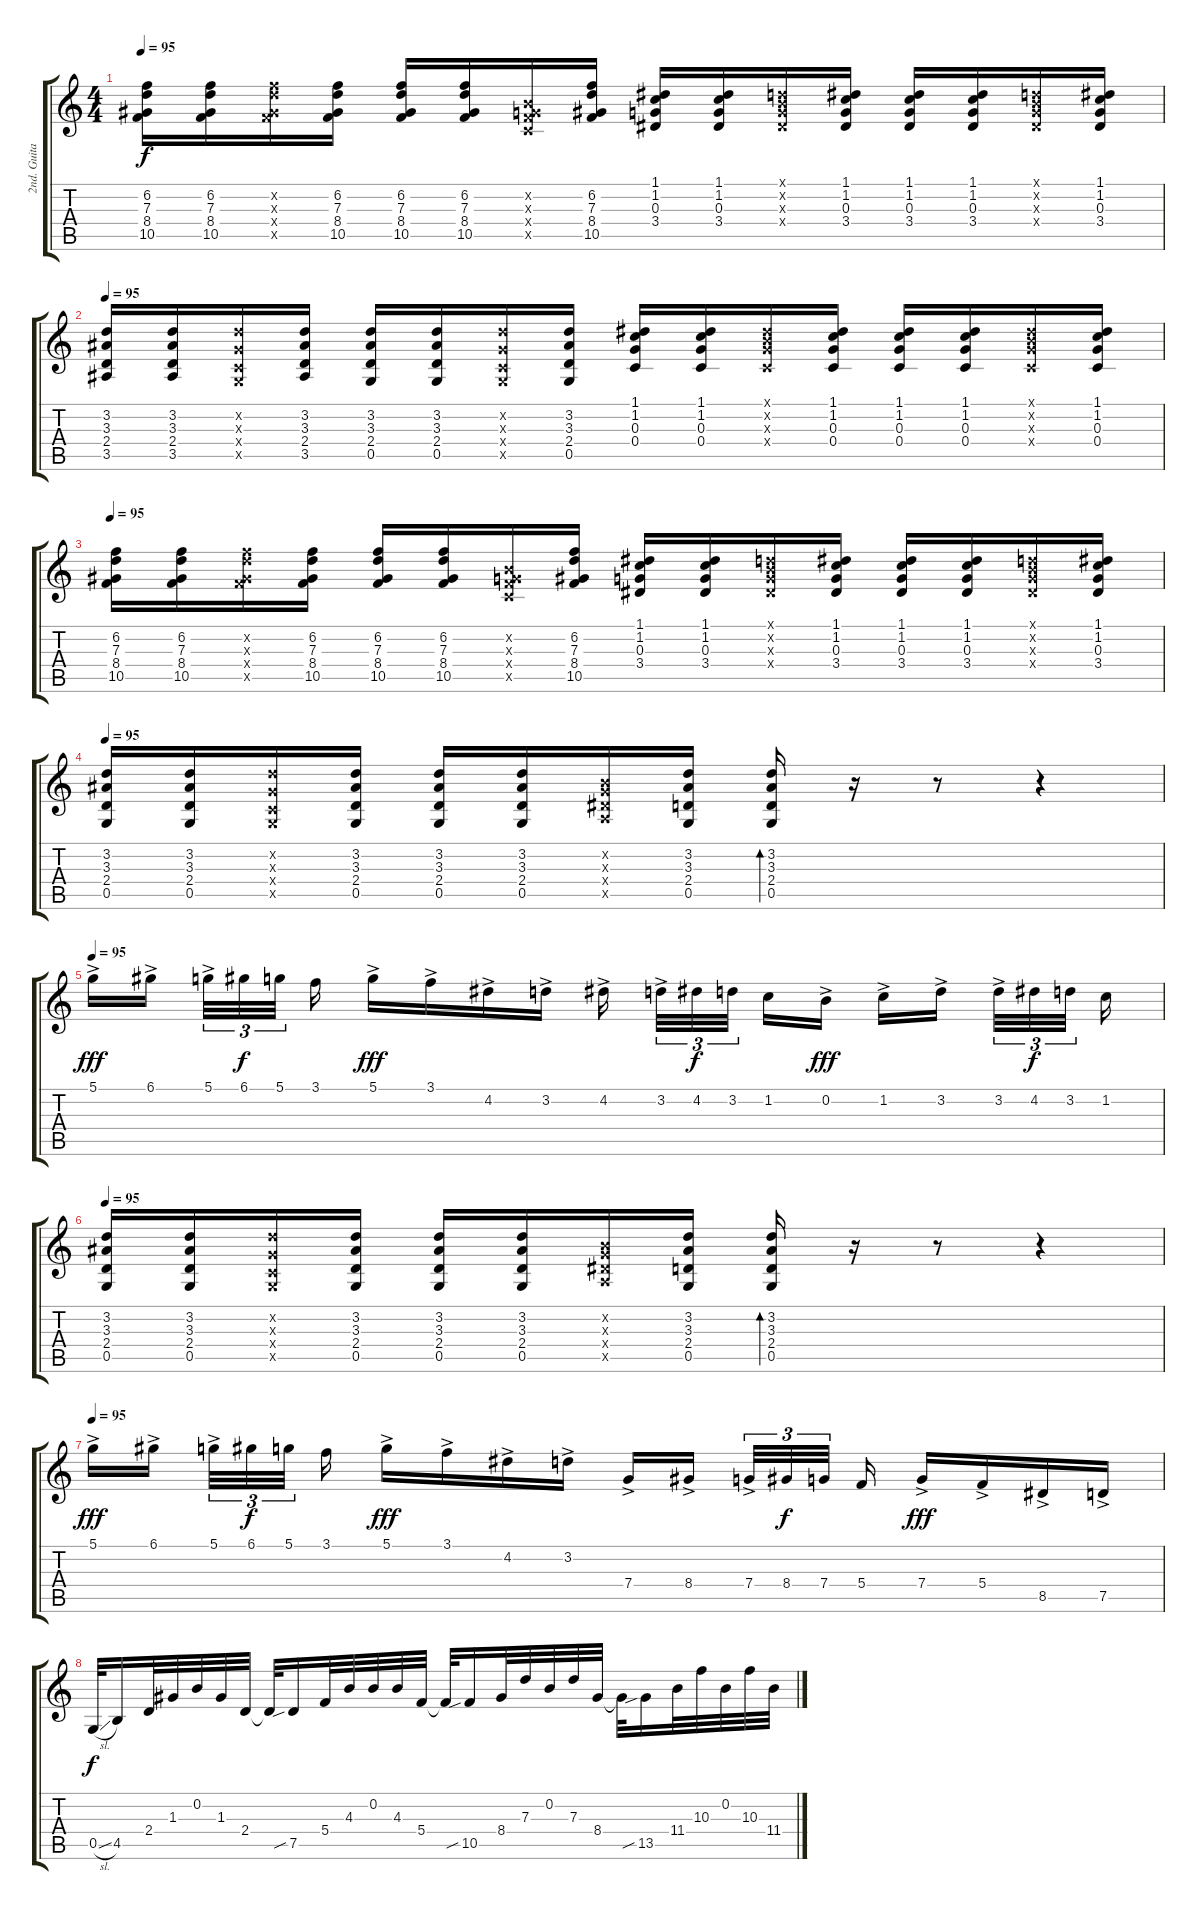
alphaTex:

\track ("2nd. Guitar" "2nd. Guita") {instrument acousticguitarsteel}
\staff {score tabs}
\tuning (D4 B3 G3 C3 G2 D2) {hide}
\ts (4 4)
\tempo 95
\clef g2
\ks c
(6.2 7.3 8.4 10.5).16{dy f} (6.2 7.3 8.4 10.5).16 (6.2{x} 7.3{x} 8.4{x} 10.5{x}).16 (6.2 7.3 8.4 10.5).16 (6.2 7.3 8.4 10.5).16 (6.2 7.3 8.4 10.5).16 (0.2{x} 0.3{x} 0.4{x} 10.5{x}).16 (6.2 7.3 8.4 10.5).16 (1.1 1.2 0.3 3.4).16 (1.1 1.2 0.3 3.4).16 (0.1{x} 0.2{x} 0.3{x} 3.4{x}).16 (1.1 1.2 0.3 3.4).16 (1.1 1.2 0.3 3.4).16 (1.1 1.2 0.3 3.4).16 (0.1{x} 0.2{x} 0.3{x} 3.4{x}).16 (1.1 1.2 0.3 3.4).16 |
\tempo 95
(3.2 3.3 2.4 3.5).16 (3.2 3.3 2.4 3.5).16 (3.2{x} 0.3{x} 0.4{x} 0.5{x}).16 (3.2 3.3 2.4 3.5).16 (3.2 3.3 2.4 0.5).16 (3.2 3.3 2.4 0.5).16 (3.2{x} 0.3{x} 0.4{x} 0.5{x}).16 (3.2 3.3 2.4 0.5).16 (1.1 1.2 0.3 0.4).16 (1.1 1.2 0.3 0.4).16 (1.1{x} 0.2{x} 0.3{x} 0.4{x}).16 (1.1 1.2 0.3 0.4).16 (1.1 1.2 0.3 0.4).16 (1.1 1.2 0.3 0.4).16 (1.1{x} 0.2{x} 0.3{x} 0.4{x}).16 (1.1 1.2 0.3 0.4).16 |
\tempo 95
(6.2 7.3 8.4 10.5).16 (6.2 7.3 8.4 10.5).16 (6.2{x} 7.3{x} 8.4{x} 10.5{x}).16 (6.2 7.3 8.4 10.5).16 (6.2 7.3 8.4 10.5).16 (6.2 7.3 8.4 10.5).16 (0.2{x} 0.3{x} 0.4{x} 10.5{x}).16 (6.2 7.3 8.4 10.5).16 (1.1 1.2 0.3 3.4).16 (1.1 1.2 0.3 3.4).16 (0.1{x} 0.2{x} 0.3{x} 3.4{x}).16 (1.1 1.2 0.3 3.4).16 (1.1 1.2 0.3 3.4).16 (1.1 1.2 0.3 3.4).16 (0.1{x} 0.2{x} 0.3{x} 3.4{x}).16 (1.1 1.2 0.3 3.4).16 |
\tempo 95
(3.2 3.3 2.4 0.5).16 (3.2 3.3 2.4 0.5).16 (3.2{x} 0.3{x} 0.4{x} 0.5{x}).16 (3.2 3.3 2.4 0.5).16 (3.2 3.3 2.4 0.5).16 (3.2 3.3 2.4 0.5).16 (0.2{x} 0.3{x} 3.4{x} 2.5{x}).16 (3.2 3.3 2.4 0.5).16 (3.2 3.3 2.4 0.5).16{bd 480} r.16 r.8 r.4 |
\tempo 95
5.1{ac}.16{dy fff} 6.1{ac}.16 5.1{ac}.32{tu (3 2)} 6.1.32{tu (3 2) dy f} 5.1.32{tu (3 2)} 3.1.16 5.1{ac}.16{dy fff} 3.1{ac}.16 4.2{ac}.16 3.2{ac}.16 4.2{ac}.16 3.2{ac}.32{tu (3 2)} 4.2.32{tu (3 2) dy f} 3.2.32{tu (3 2)} 1.2.16 0.2{ac}.16{dy fff} 1.2{ac}.16 3.2{ac}.16 3.2{ac}.32{tu (3 2)} 4.2.32{tu (3 2) dy f} 3.2.32{tu (3 2)} 1.2.16 |
\tempo 95
(3.2 3.3 2.4 0.5).16 (3.2 3.3 2.4 0.5).16 (3.2{x} 0.3{x} 0.4{x} 0.5{x}).16 (3.2 3.3 2.4 0.5).16 (3.2 3.3 2.4 0.5).16 (3.2 3.3 2.4 0.5).16 (0.2{x} 0.3{x} 3.4{x} 2.5{x}).16 (3.2 3.3 2.4 0.5).16 (3.2 3.3 2.4 0.5).16{bd 480} r.16 r.8 r.4 |
\tempo 95
5.1{ac}.16{dy fff} 6.1{ac}.16 5.1{ac}.32{tu (3 2)} 6.1.32{tu (3 2) dy f} 5.1.32{tu (3 2)} 3.1.16 5.1{ac}.16{dy fff} 3.1{ac}.16 4.2{ac}.16 3.2{ac}.16 7.4{ac}.16 8.4{ac}.16 7.4{ac}.32{tu (3 2)} 8.4.32{tu (3 2) dy f} 7.4.32{tu (3 2)} 5.4.16 7.4{ac}.16{dy fff} 5.4{ac}.16 8.5{ac}.16 7.5{ac}.16 |
0.5{sl}.32{dy f} 4.5.16 2.4.32 1.3.32 0.2.32 1.3.32 2.4.32 2.4{t}.32 7.5{sib}.16 5.4.32 4.3.32 0.2.32 4.3.32 5.4.32 5.4{t}.32 10.5{sib}.16 8.4.32 7.3.32 0.2.32 7.3.32 8.4.32 8.4{t}.32 13.5{sib}.16 11.4.32 10.3.32 0.2.32 10.3.32 11.4.32
